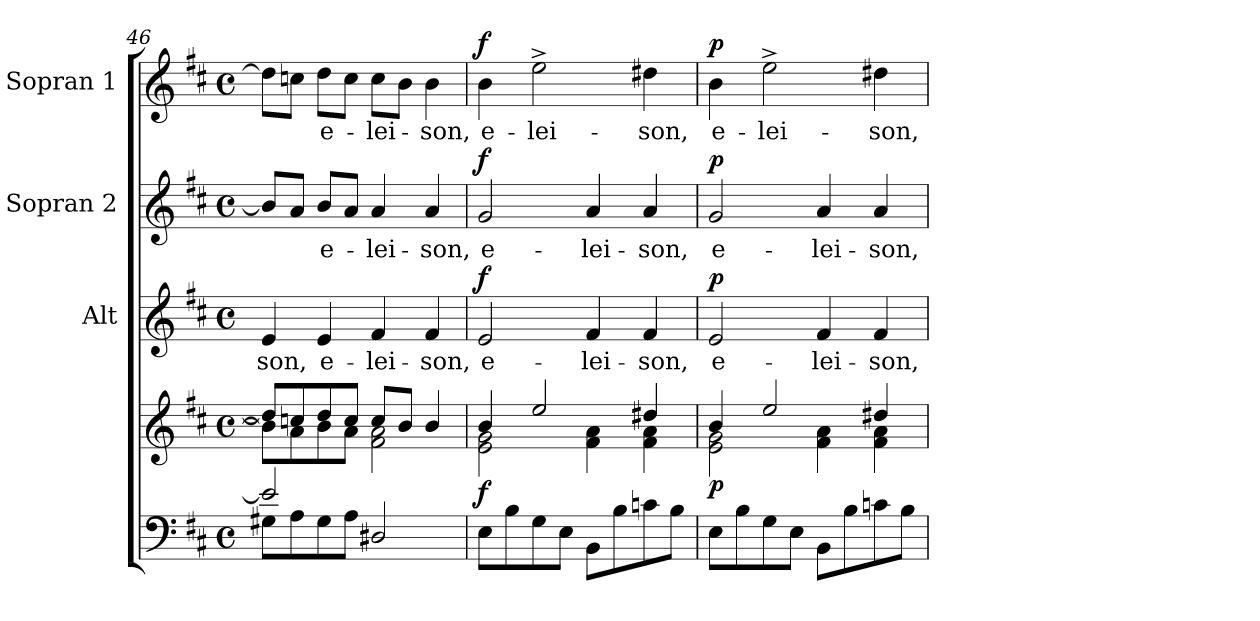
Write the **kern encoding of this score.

**kern	**kern	**dynam	**kern	**text	**dynam	**kern	**text	**dynam	**kern	**text	**dynam
*part4	*part4	*part4	*part3	*part3	*part3	*part2	*part2	*part2	*part1	*part1	*part1
*staff5	*staff4	*staff4/5	*staff3	*staff3	*staff3	*staff2	*staff2	*staff2	*staff1	*staff1	*staff1
*	*	*	*I"Alt	*	*	*I"Sopran 2	*	*	*I"Sopran 1	*	*
*	*	*	*I'A.	*	*	*I'S. 2	*	*	*I'S. 1	*	*
!!LO:LB:g=z
*clefF4	*clefG2	*	*clefG2	*	*	*clefG2	*	*	*clefG2	*	*
*k[f#c#]	*k[f#c#]	*	*k[f#c#]	*	*	*k[f#c#]	*	*	*k[f#c#]	*	*
*D:	*D:	*	*D:	*	*	*D:	*	*	*D:	*	*
*M4/4	*M4/4	*	*M4/4	*	*	*M4/4	*	*	*M4/4	*	*
*met(c)	*met(c)	*	*met(c)	*	*	*met(c)	*	*	*met(c)	*	*
=46	=46	=46	=46	=46	=46	=46	=46	=46	=46	=46	=46
*^	*^	*	*	*	*	*	*	*	*	*	*
!	!	!	!	!	!	!LO:LY:b	!	!	!	!	!	!	!
2e/]	8G#X\L	8dd/L]	8b\L]	.	4e/	-son,	.	8b/L]	.	.	8dd\L]	.	.
.	8A\	8ccn/	8a\	.	.	.	.	8a/J	.	.	8ccn\J	.	.
!	!	!	!	!	!	!LO:LY:b	!	!	!LO:LY:b	!	!	!LO:LY:b	!
.	8G#\	8dd/	8b\	.	4e/	e-	.	8b/L	e-	.	8dd\L	e-	.
.	8A\J	8cc/J	8a\J	.	.	.	.	8a/J	.	.	8cc\J	.	.
!	!	!	!	!	!	!LO:LY:b	!	!	!LO:LY:b	!	!	!LO:LY:b	!
2D#X/	2ryy	8cc/L	2f#\ 2a\	.	4f#/	-lei-	.	4a/	-lei-	.	8cc\L	-lei-	.
.	.	8b/J	.	.	.	.	.	.	.	.	8b\J	.	.
!	!	!	!	!	!	!LO:LY:b	!	!	!LO:LY:b	!	!	!LO:LY:b	!
.	.	4b/	.	.	4f#/	-son,	.	4a/	-son,	.	4b\	-son,	.
*v	*v	*	*	*	*	*	*	*	*	*	*	*	*
=47	=47	=47	=47	=47	=47	=47	=47	=47	=47	=47	=47	=47
!	!	!	!LO:DY:b	!	!LO:LY:b	!LO:DY:a	!	!LO:LY:b	!LO:DY:a	!	!LO:LY:b	!LO:DY:a
8E\L	4b/	2e\ 2g\	f	2e/	e-	f	2g/	e-	f	4b\	e-	f
8B\	.	.	.	.	.	.	.	.	.	.	.	.
!	!	!	!	!	!	!	!	!	!	!	!LO:LY:b	!
8G\	2ee/	.	.	.	.	.	.	.	.	2ee^>\	-lei-	.
8E\J	.	.	.	.	.	.	.	.	.	.	.	.
!	!	!	!	!	!LO:LY:b	!	!	!LO:LY:b	!	!	!	!
8BB\L	.	4f#\ 4a\	.	4f#/	-lei-	.	4a/	-lei-	.	.	.	.
8B\	.	.	.	.	.	.	.	.	.	.	.	.
!	!	!	!	!	!LO:LY:b	!	!	!LO:LY:b	!	!	!LO:LY:b	!
8cn\	4dd#X/	4f#\ 4a\	.	4f#/	-son,	.	4a/	-son,	.	4dd#X\	-son,	.
8B\J	.	.	.	.	.	.	.	.	.	.	.	.
=48	=48	=48	=48	=48	=48	=48	=48	=48	=48	=48	=48	=48
!	!	!	!LO:DY:b	!	!LO:LY:b	!LO:DY:a	!	!LO:LY:b	!LO:DY:a	!	!LO:LY:b	!LO:DY:a
8E\L	4b/	2e\ 2g\	p	2e/	e-	p	2g/	e-	p	4b\	e-	p
8B\	.	.	.	.	.	.	.	.	.	.	.	.
!	!	!	!	!	!	!	!	!	!	!	!LO:LY:b	!
8G\	2ee/	.	.	.	.	.	.	.	.	2ee^>\	-lei-	.
8E\J	.	.	.	.	.	.	.	.	.	.	.	.
!	!	!	!	!	!LO:LY:b	!	!	!LO:LY:b	!	!	!	!
8BB\L	.	4f#\ 4a\	.	4f#/	-lei-	.	4a/	-lei-	.	.	.	.
8B\	.	.	.	.	.	.	.	.	.	.	.	.
!	!	!	!	!	!LO:LY:b	!	!	!LO:LY:b	!	!	!LO:LY:b	!
8cn\	4dd#X/	4f#\ 4a\	.	4f#/	-son,	.	4a/	-son,	.	4dd#X\	-son,	.
8B\J	.	.	.	.	.	.	.	.	.	.	.	.
*	*v	*v	*	*	*	*	*	*	*	*	*	*
=	=	=	=	=	=	=	=	=	=	=	=
*-	*-	*-	*-	*-	*-	*-	*-	*-	*-	*-	*-
